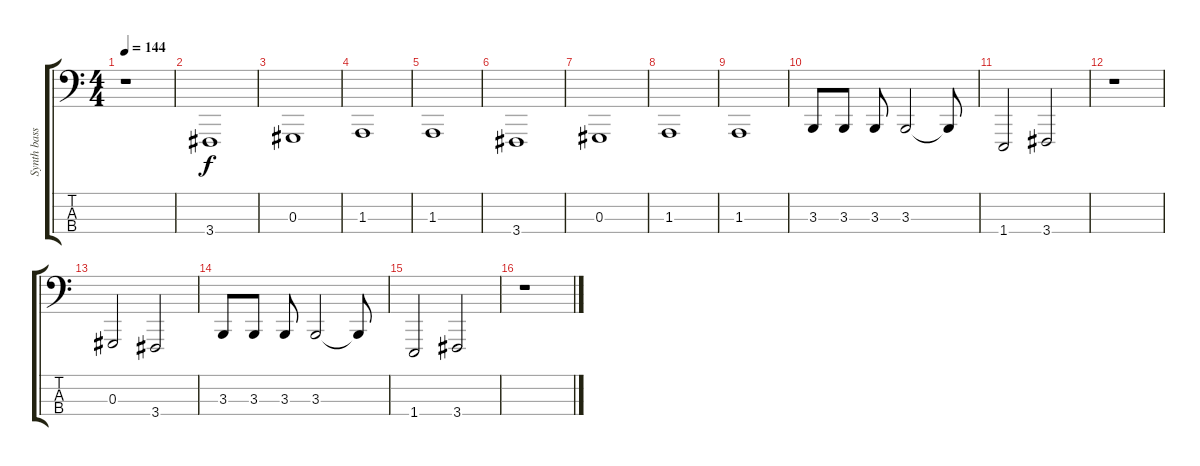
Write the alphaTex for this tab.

\track ("Synth bass" "Synth bass") {instrument lead8bassandlead}
\staff {score tabs}
\tuning (Gb2 Db2 Ab1 Eb1) {hide}
\ts (4 4)
\tempo 144
\clef f4
\ks c
r.1{dy f} |
3.4.1 |
0.3.1 |
1.3.1 |
1.3.1 |
3.4.1 |
0.3.1 |
1.3.1 |
1.3.1 |
3.3.8 3.3.8 3.3.8 3.3.2 3.3{t}.8 |
1.4.2 3.4.2 |
r.1 |
0.3.2 3.4.2 |
3.3.8 3.3.8 3.3.8 3.3.2 3.3{t}.8 |
1.4.2 3.4.2 |
r.1
